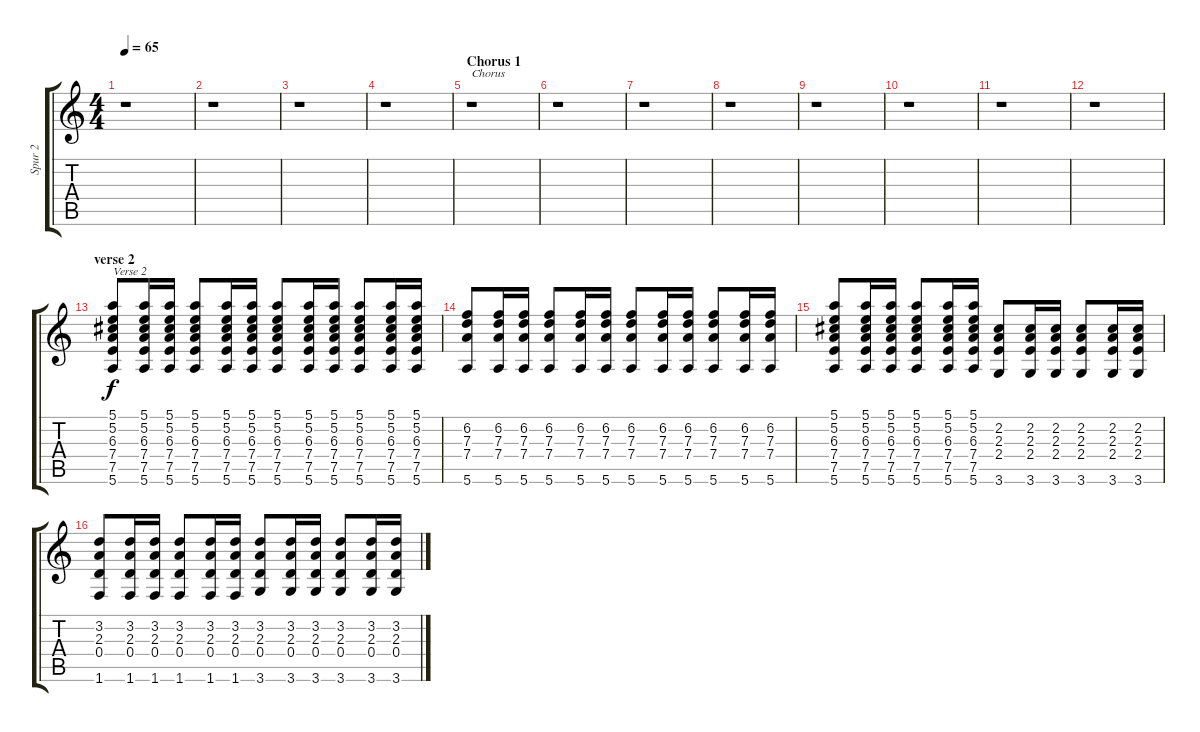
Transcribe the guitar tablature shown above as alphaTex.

\track ("Spur 2" "Spur 2") {instrument acousticguitarsteel}
\staff {score tabs}
\tuning (E4 B3 G3 D3 A2 E2) {hide}
\ts (4 4)
\tempo 65
\clef g2
\ks c
r.1{dy f} |
r.1 |
r.1 |
r.1 |
\section ("" "Chorus 1")
r.1{txt "Chorus"} |
r.1 |
r.1 |
r.1 |
r.1 |
r.1 |
r.1 |
r.1 |
\section ("" "verse 2")
(5.1 5.2 6.3 7.4 7.5 5.6).8{txt "Verse 2"} (5.1 5.2 6.3 7.4 7.5 5.6).16 (5.1 5.2 6.3 7.4 7.5 5.6).16 (5.1 5.2 6.3 7.4 7.5 5.6).8 (5.1 5.2 6.3 7.4 7.5 5.6).16 (5.1 5.2 6.3 7.4 7.5 5.6).16 (5.1 5.2 6.3 7.4 7.5 5.6).8 (5.1 5.2 6.3 7.4 7.5 5.6).16 (5.1 5.2 6.3 7.4 7.5 5.6).16 (5.1 5.2 6.3 7.4 7.5 5.6).8 (5.1 5.2 6.3 7.4 7.5 5.6).16 (5.1 5.2 6.3 7.4 7.5 5.6).16 |
(6.2 7.3 7.4 5.6).8 (6.2 7.3 7.4 5.6).16 (6.2 7.3 7.4 5.6).16 (6.2 7.3 7.4 5.6).8 (6.2 7.3 7.4 5.6).16 (6.2 7.3 7.4 5.6).16 (6.2 7.3 7.4 5.6).8 (6.2 7.3 7.4 5.6).16 (6.2 7.3 7.4 5.6).16 (6.2 7.3 7.4 5.6).8 (6.2 7.3 7.4 5.6).16 (6.2 7.3 7.4 5.6).16 |
(5.1 5.2 6.3 7.4 7.5 5.6).8 (5.1 5.2 6.3 7.4 7.5 5.6).16 (5.1 5.2 6.3 7.4 7.5 5.6).16 (5.1 5.2 6.3 7.4 7.5 5.6).8 (5.1 5.2 6.3 7.4 7.5 5.6).16 (5.1 5.2 6.3 7.4 7.5 5.6).16 (2.2 2.3 2.4 3.6).8 (2.2 2.3 2.4 3.6).16 (2.2 2.3 2.4 3.6).16 (2.2 2.3 2.4 3.6).8 (2.2 2.3 2.4 3.6).16 (2.2 2.3 2.4 3.6).16 |
(3.2 2.3 0.4 1.6).8 (3.2 2.3 0.4 1.6).16 (3.2 2.3 0.4 1.6).16 (3.2 2.3 0.4 1.6).8 (3.2 2.3 0.4 1.6).16 (3.2 2.3 0.4 1.6).16 (3.2 2.3 0.4 3.6).8 (3.2 2.3 0.4 3.6).16 (3.2 2.3 0.4 3.6).16 (3.2 2.3 0.4 3.6).8 (3.2 2.3 0.4 3.6).16 (3.2 2.3 0.4 3.6).16
